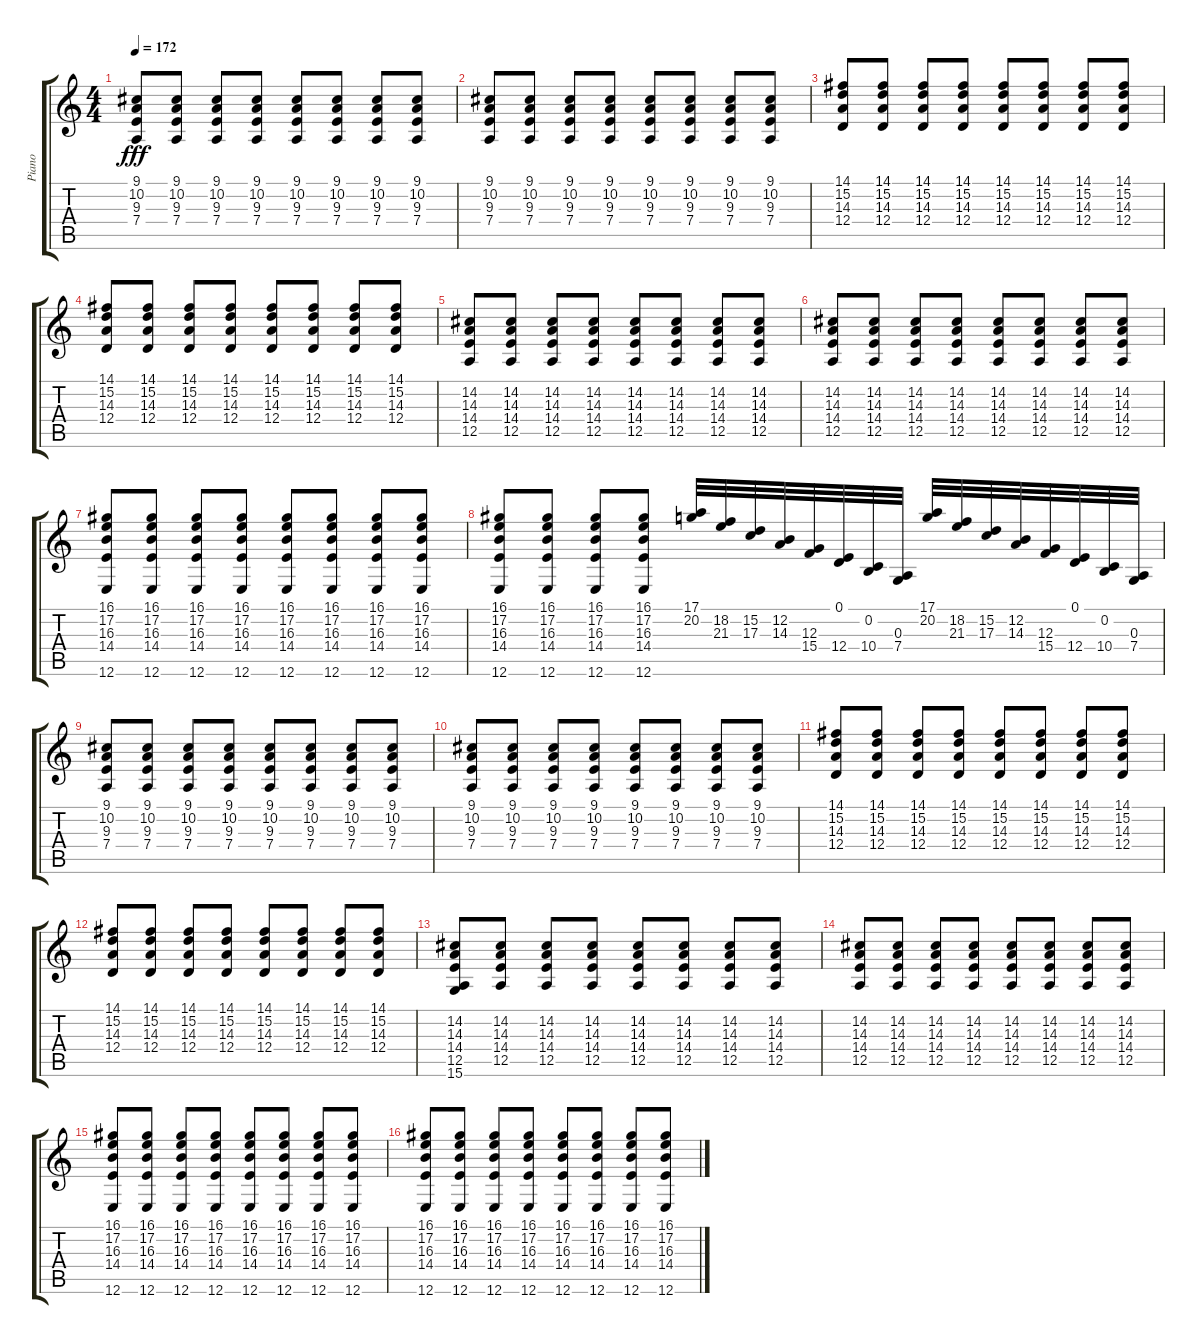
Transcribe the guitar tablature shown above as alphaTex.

\track ("Piano" "Piano") {instrument honkytonkpiano}
\staff {score tabs}
\tuning (E4 B3 G3 D3 A2 E2) {hide}
\ts (4 4)
\tempo 172
\clef g2
\ks c
(9.1 10.2 9.3 7.4).8{dy fff} (9.1 10.2 9.3 7.4).8 (9.1 10.2 9.3 7.4).8 (9.1 10.2 9.3 7.4).8 (9.1 10.2 9.3 7.4).8 (9.1 10.2 9.3 7.4).8 (9.1 10.2 9.3 7.4).8 (9.1 10.2 9.3 7.4).8 |
(9.1 10.2 9.3 7.4).8 (9.1 10.2 9.3 7.4).8 (9.1 10.2 9.3 7.4).8 (9.1 10.2 9.3 7.4).8 (9.1 10.2 9.3 7.4).8 (9.1 10.2 9.3 7.4).8 (9.1 10.2 9.3 7.4).8 (9.1 10.2 9.3 7.4).8 |
(14.1 15.2 14.3 12.4).8 (14.1 15.2 14.3 12.4).8 (14.1 15.2 14.3 12.4).8 (14.1 15.2 14.3 12.4).8 (14.1 15.2 14.3 12.4).8 (14.1 15.2 14.3 12.4).8 (14.1 15.2 14.3 12.4).8 (14.1 15.2 14.3 12.4).8 |
(14.1 15.2 14.3 12.4).8 (14.1 15.2 14.3 12.4).8 (14.1 15.2 14.3 12.4).8 (14.1 15.2 14.3 12.4).8 (14.1 15.2 14.3 12.4).8 (14.1 15.2 14.3 12.4).8 (14.1 15.2 14.3 12.4).8 (14.1 15.2 14.3 12.4).8 |
(14.2 14.3 14.4 12.5).8 (14.2 14.3 14.4 12.5).8 (14.2 14.3 14.4 12.5).8 (14.2 14.3 14.4 12.5).8 (14.2 14.3 14.4 12.5).8 (14.2 14.3 14.4 12.5).8 (14.2 14.3 14.4 12.5).8 (14.2 14.3 14.4 12.5).8 |
(14.2 14.3 14.4 12.5).8 (14.2 14.3 14.4 12.5).8 (14.2 14.3 14.4 12.5).8 (14.2 14.3 14.4 12.5).8 (14.2 14.3 14.4 12.5).8 (14.2 14.3 14.4 12.5).8 (14.2 14.3 14.4 12.5).8 (14.2 14.3 14.4 12.5).8 |
(16.1 17.2 16.3 14.4 12.6).8 (16.1 17.2 16.3 14.4 12.6).8 (16.1 17.2 16.3 14.4 12.6).8 (16.1 17.2 16.3 14.4 12.6).8 (16.1 17.2 16.3 14.4 12.6).8 (16.1 17.2 16.3 14.4 12.6).8 (16.1 17.2 16.3 14.4 12.6).8 (16.1 17.2 16.3 14.4 12.6).8 |
(16.1 17.2 16.3 14.4 12.6).8 (16.1 17.2 16.3 14.4 12.6).8 (16.1 17.2 16.3 14.4 12.6).8 (16.1 17.2 16.3 14.4 12.6).8 (17.1 20.2).32 (18.2 21.3).32 (15.2 17.3).32 (12.2 14.3).32 (12.3 15.4).32 (0.1 12.4).32 (0.2 10.4).32 (0.3 7.4).32 (17.1 20.2).32 (18.2 21.3).32 (15.2 17.3).32 (12.2 14.3).32 (12.3 15.4).32 (0.1 12.4).32 (0.2 10.4).32 (0.3 7.4).32 |
(9.1 10.2 9.3 7.4).8 (9.1 10.2 9.3 7.4).8 (9.1 10.2 9.3 7.4).8 (9.1 10.2 9.3 7.4).8 (9.1 10.2 9.3 7.4).8 (9.1 10.2 9.3 7.4).8 (9.1 10.2 9.3 7.4).8 (9.1 10.2 9.3 7.4).8 |
(9.1 10.2 9.3 7.4).8 (9.1 10.2 9.3 7.4).8 (9.1 10.2 9.3 7.4).8 (9.1 10.2 9.3 7.4).8 (9.1 10.2 9.3 7.4).8 (9.1 10.2 9.3 7.4).8 (9.1 10.2 9.3 7.4).8 (9.1 10.2 9.3 7.4).8 |
(14.1 15.2 14.3 12.4).8 (14.1 15.2 14.3 12.4).8 (14.1 15.2 14.3 12.4).8 (14.1 15.2 14.3 12.4).8 (14.1 15.2 14.3 12.4).8 (14.1 15.2 14.3 12.4).8 (14.1 15.2 14.3 12.4).8 (14.1 15.2 14.3 12.4).8 |
(14.1 15.2 14.3 12.4).8 (14.1 15.2 14.3 12.4).8 (14.1 15.2 14.3 12.4).8 (14.1 15.2 14.3 12.4).8 (14.1 15.2 14.3 12.4).8 (14.1 15.2 14.3 12.4).8 (14.1 15.2 14.3 12.4).8 (14.1 15.2 14.3 12.4).8 |
(14.2 14.3 14.4 12.5 15.6).8 (14.2 14.3 14.4 12.5).8 (14.2 14.3 14.4 12.5).8 (14.2 14.3 14.4 12.5).8 (14.2 14.3 14.4 12.5).8 (14.2 14.3 14.4 12.5).8 (14.2 14.3 14.4 12.5).8 (14.2 14.3 14.4 12.5).8 |
(14.2 14.3 14.4 12.5).8 (14.2 14.3 14.4 12.5).8 (14.2 14.3 14.4 12.5).8 (14.2 14.3 14.4 12.5).8 (14.2 14.3 14.4 12.5).8 (14.2 14.3 14.4 12.5).8 (14.2 14.3 14.4 12.5).8 (14.2 14.3 14.4 12.5).8 |
(16.1 17.2 16.3 14.4 12.6).8 (16.1 17.2 16.3 14.4 12.6).8 (16.1 17.2 16.3 14.4 12.6).8 (16.1 17.2 16.3 14.4 12.6).8 (16.1 17.2 16.3 14.4 12.6).8 (16.1 17.2 16.3 14.4 12.6).8 (16.1 17.2 16.3 14.4 12.6).8 (16.1 17.2 16.3 14.4 12.6).8 |
(16.1 17.2 16.3 14.4 12.6).8 (16.1 17.2 16.3 14.4 12.6).8 (16.1 17.2 16.3 14.4 12.6).8 (16.1 17.2 16.3 14.4 12.6).8 (16.1 17.2 16.3 14.4 12.6).8 (16.1 17.2 16.3 14.4 12.6).8 (16.1 17.2 16.3 14.4 12.6).8 (16.1 17.2 16.3 14.4 12.6).8
